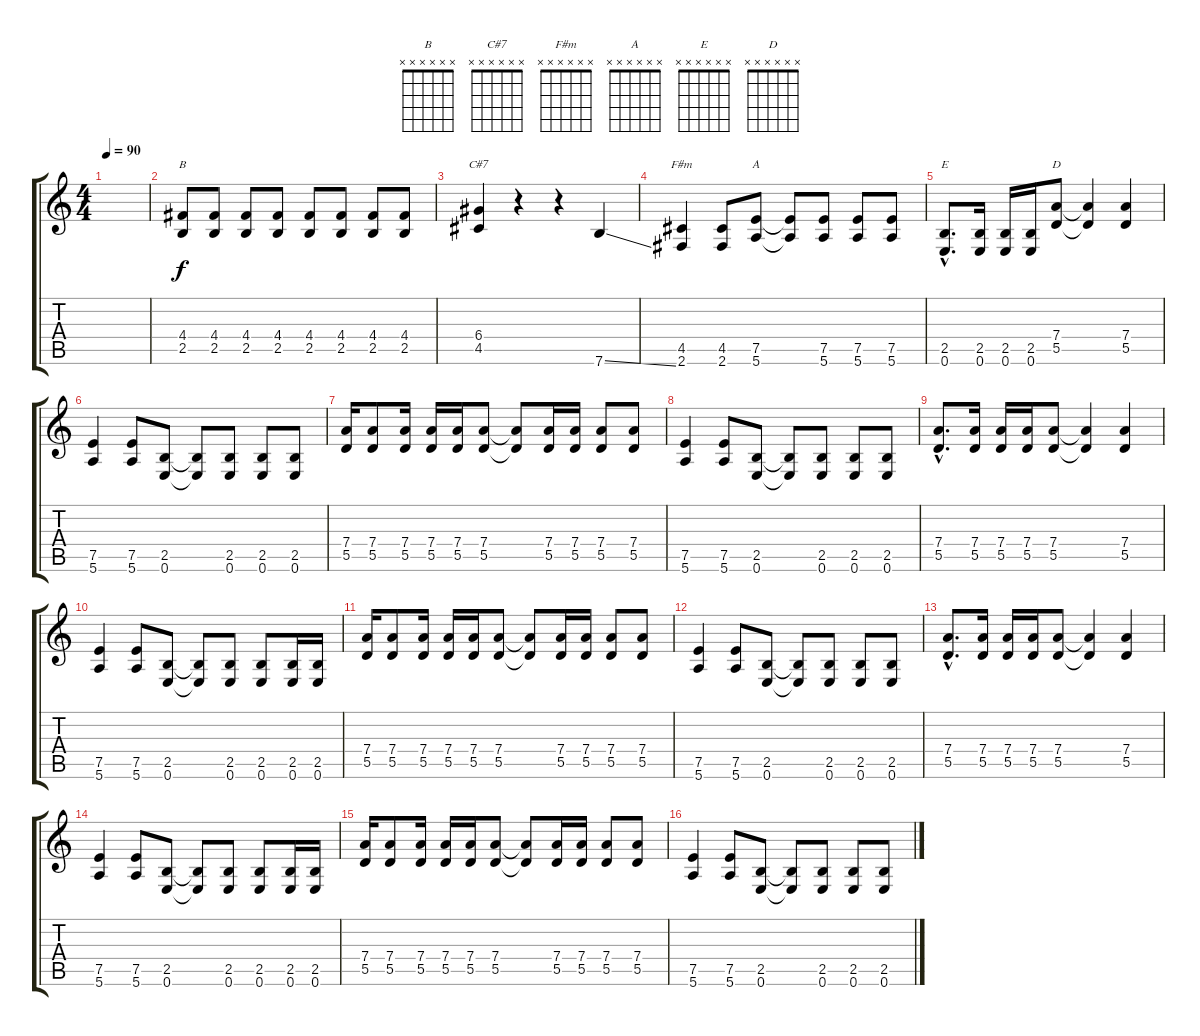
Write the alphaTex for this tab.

\track "" {instrument distortionguitar}
\staff {score tabs}
\tuning (E4 B3 G3 D3 A2 E2) {hide}
\chord ("B" x x x x x x) {firstfret 0}
\chord ("C#7" x x x x x x) {firstfret 0}
\chord ("F#m" x x x x x x) {firstfret 0}
\chord ("A" x x x x x x) {firstfret 0}
\chord ("E" x x x x x x) {firstfret 0}
\chord ("D" x x x x x x) {firstfret 0}
\ts (4 4)
\tempo 90
\clef g2
\ks c
|
(4.4 2.5).8{ch "B"} (4.4 2.5).8 (4.4 2.5).8 (4.4 2.5).8 (4.4 2.5).8 (4.4 2.5).8 (4.4 2.5).8 (4.4 2.5).8 |
(6.4 4.5).4{ch "C#7"} r.4 r.4 7.6{ss}.4 |
(4.5 2.6).4{ch "F#m"} (4.5 2.6).8 (7.5 5.6).8{ch "A"} (7.5{t} 5.6{t}).8 (7.5 5.6).8 (7.5 5.6).8 (7.5 5.6).8 |
(2.5{hac} 0.6{hac}).8{d ch "E"} (2.5 0.6).16 (2.5 0.6).16 (2.5 0.6).16 (7.4 5.5).8{ch "D"} (7.4{t} 5.5{t}).4 (7.4 5.5).4 |
(7.5 5.6).4 (7.5 5.6).8 (2.5 0.6).8 (2.5{t} 0.6{t}).8 (2.5 0.6).8 (2.5 0.6).8 (2.5 0.6).8 |
(7.4 5.5).16 (7.4 5.5).8 (7.4 5.5).16 (7.4 5.5).16 (7.4 5.5).16 (7.4 5.5).8 (7.4{t} 5.5{t}).8 (7.4 5.5).16 (7.4 5.5).16 (7.4 5.5).8 (7.4 5.5).8 |
(7.5 5.6).4 (7.5 5.6).8 (2.5 0.6).8 (2.5{t} 0.6{t}).8 (2.5 0.6).8 (2.5 0.6).8 (2.5 0.6).8 |
(7.4{hac} 5.5{hac}).8{d} (7.4 5.5).16 (7.4 5.5).16 (7.4 5.5).16 (7.4 5.5).8 (7.4{t} 5.5{t}).4 (7.4 5.5).4 |
(7.5 5.6).4 (7.5 5.6).8 (2.5 0.6).8 (2.5{t} 0.6{t}).8 (2.5 0.6).8 (2.5 0.6).8 (2.5 0.6).16 (2.5 0.6).16 |
(7.4 5.5).16 (7.4 5.5).8 (7.4 5.5).16 (7.4 5.5).16 (7.4 5.5).16 (7.4 5.5).8 (7.4{t} 5.5{t}).8 (7.4 5.5).16 (7.4 5.5).16 (7.4 5.5).8 (7.4 5.5).8 |
(7.5 5.6).4 (7.5 5.6).8 (2.5 0.6).8 (2.5{t} 0.6{t}).8 (2.5 0.6).8 (2.5 0.6).8 (2.5 0.6).8 |
(7.4{hac} 5.5{hac}).8{d} (7.4 5.5).16 (7.4 5.5).16 (7.4 5.5).16 (7.4 5.5).8 (7.4{t} 5.5{t}).4 (7.4 5.5).4 |
(7.5 5.6).4 (7.5 5.6).8 (2.5 0.6).8 (2.5{t} 0.6{t}).8 (2.5 0.6).8 (2.5 0.6).8 (2.5 0.6).16 (2.5 0.6).16 |
(7.4 5.5).16 (7.4 5.5).8 (7.4 5.5).16 (7.4 5.5).16 (7.4 5.5).16 (7.4 5.5).8 (7.4{t} 5.5{t}).8 (7.4 5.5).16 (7.4 5.5).16 (7.4 5.5).8 (7.4 5.5).8 |
(7.5 5.6).4 (7.5 5.6).8 (2.5 0.6).8 (2.5{t} 0.6{t}).8 (2.5 0.6).8 (2.5 0.6).8 (2.5 0.6).8
